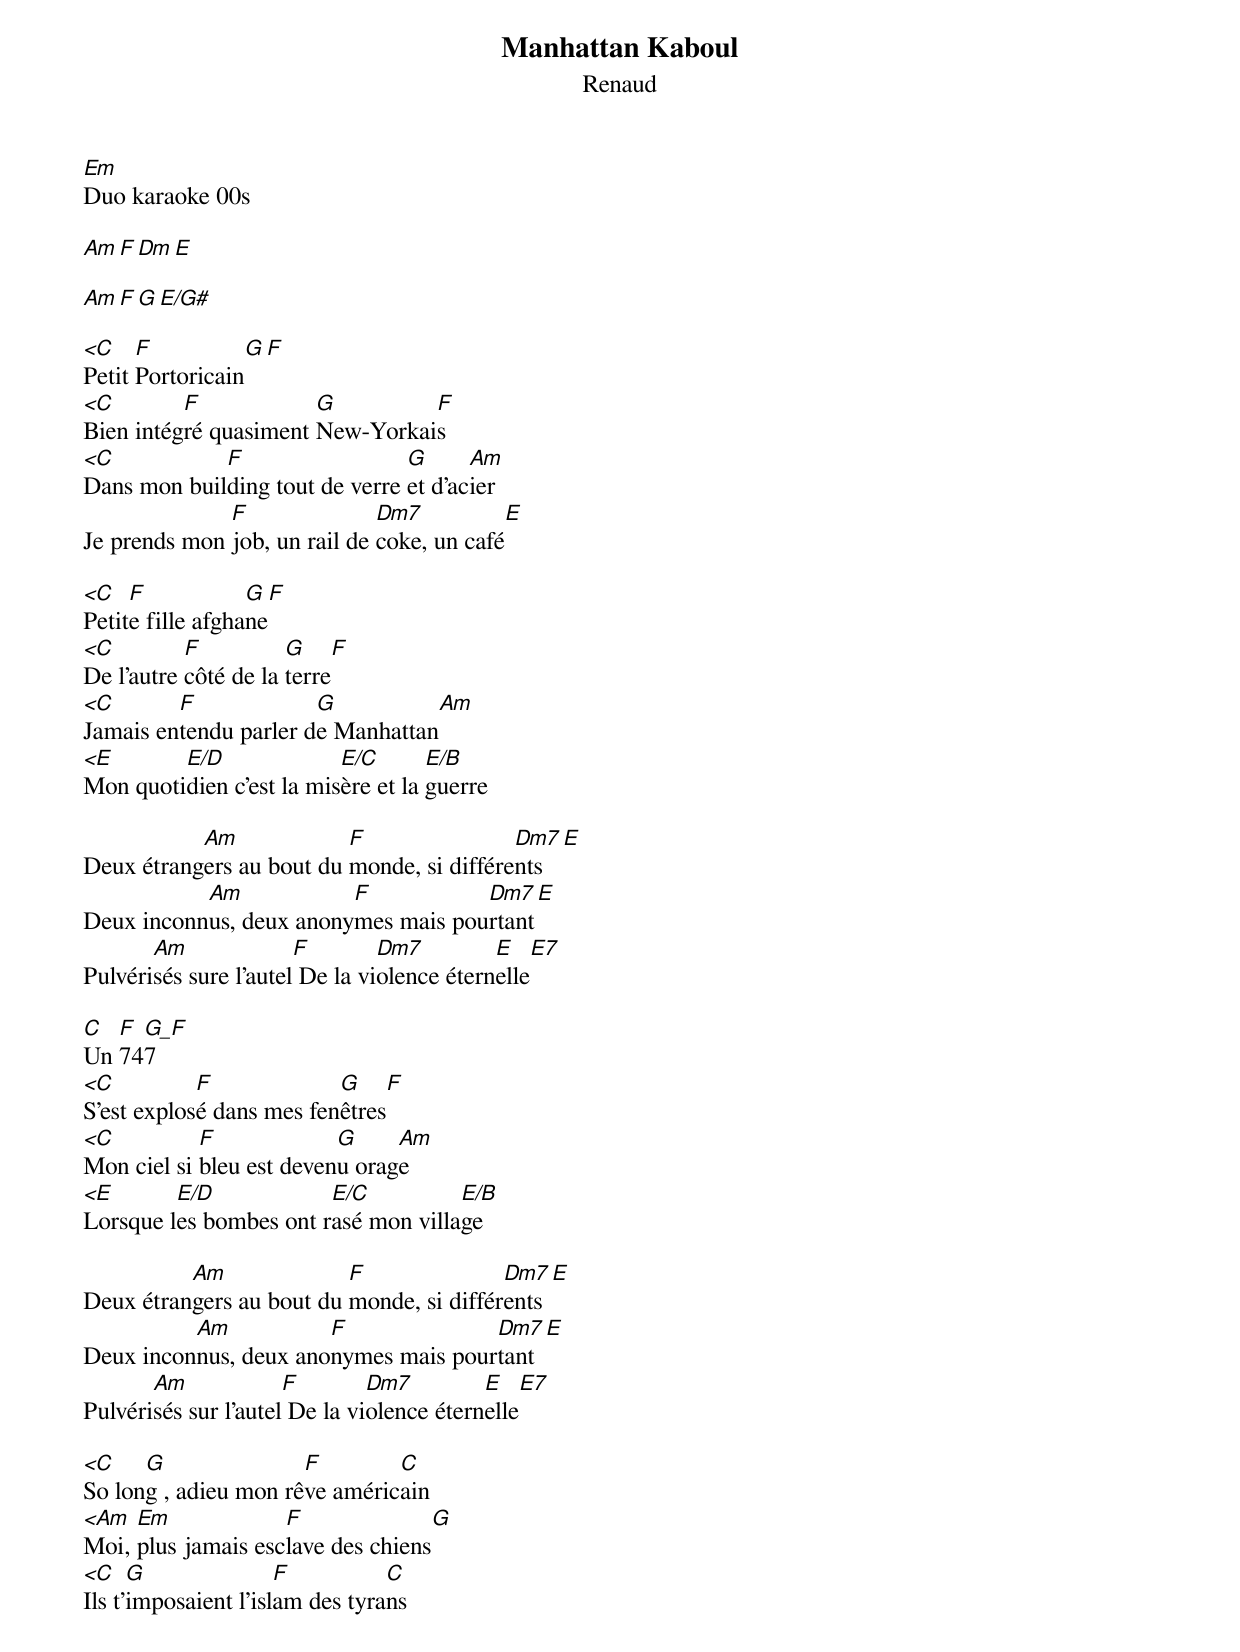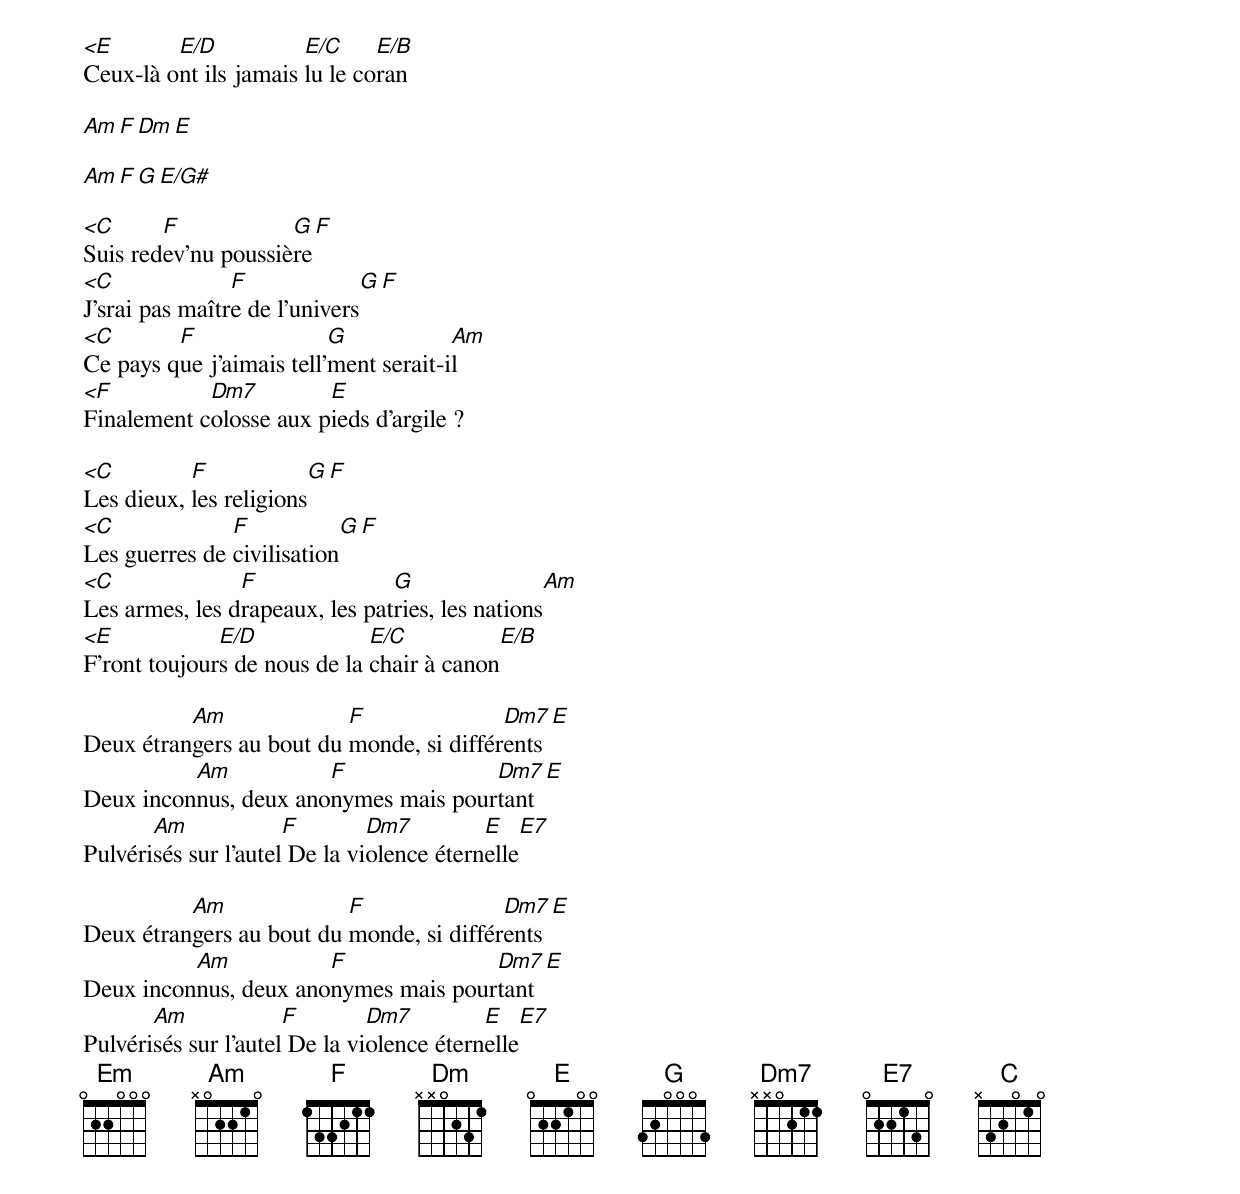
Manhattan Kaboul
Renaud
Em
Duo karaoke 00s

Am          F         Dm          E

Am          F         G           E/G#

<C    F          G        F
Petit Portoricain
<C        F            G         F
Bien intégré quasiment New-Yorkais
<C           F                  G      Am
Dans mon building tout de verre et d’acier
              F               Dm7          E
Je prends mon job, un rail de coke, un café

<C   F            G       F
Petite fille afghane
<C         F          G       F
De l’autre côté de la terre
<C       F             G          Am
Jamais entendu parler de Manhattan
<E       E/D              E/C       E/B
Mon quotidien c’est la misère et la guerre

           Am             F                Dm7        E
Deux étrangers au bout du monde, si différents
           Am            F           Dm7        E
Deux inconnus, deux anonymes mais pourtant
       Am              F        Dm7         E       E7
Pulvérisés sure l’autel De la violence éternelle

C  F G_F
Un 747
<C          F             G     F
S’est explosé dans mes fenêtres
<C          F             G     Am
Mon ciel si bleu est devenu orage
<E       E/D            E/C          E/B
Lorsque les bombes ont rasé mon village

          Am              F               Dm7       E
Deux étrangers au bout du monde, si différents
          Am           F              Dm7       E
Deux inconnus, deux anonymes mais pourtant
       Am             F        Dm7         E        E7
Pulvérisés sur l’autel De la violence éternelle

<C    G               F        C
So long , adieu mon rêve américain
<Am  Em             F              G
Moi, plus jamais esclave des chiens
<C    G               F          C
Ils t’imposaient l’islam des tyrans
<E       E/D           E/C     E/B
Ceux-là ont ils jamais lu le coran

Am          F         Dm          E

Am          F         G           E/G#

<C      F            G        F
Suis redev’nu poussière
<C              F             G       F
J’srai pas maître de l’univers
<C       F                G            Am
Ce pays que j’aimais tell’ment serait-il
<F          Dm7         E
Finalement colosse aux pieds d’argile ?

<C         F            G       F
Les dieux, les religions
<C             F           G        F
Les guerres de civilisation
<C              F               G                Am
Les armes, les drapeaux, les patries, les nations
<E            E/D             E/C          E/B
F’ront toujours de nous de la chair à canon

          Am              F               Dm7       E
Deux étrangers au bout du monde, si différents
          Am           F              Dm7       E
Deux inconnus, deux anonymes mais pourtant
       Am             F        Dm7         E        E7
Pulvérisés sur l’autel De la violence éternelle

          Am              F               Dm7       E
Deux étrangers au bout du monde, si différents
          Am           F              Dm7       E
Deux inconnus, deux anonymes mais pourtant
       Am             F        Dm7         E        E7
Pulvérisés sur l’autel De la violence éternelle
